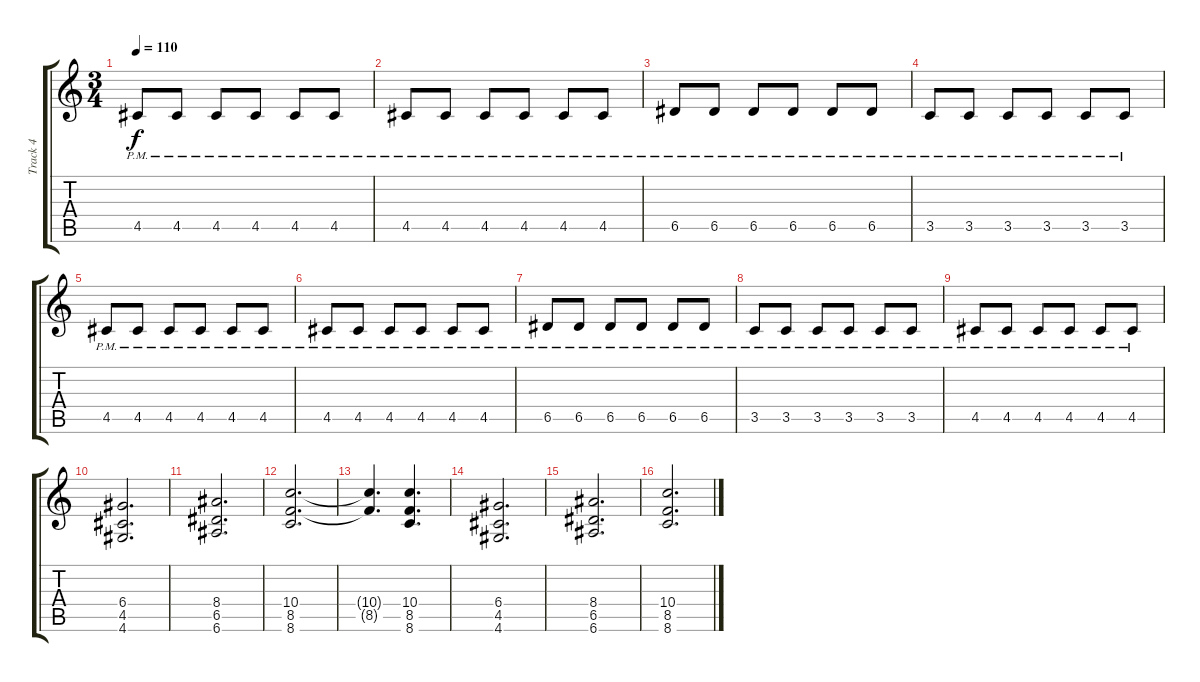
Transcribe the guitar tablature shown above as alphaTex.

\track ("Track 4" "Track 4") {instrument overdrivenguitar}
\staff {score tabs}
\tuning (E4 B3 G3 D3 A2 E2) {hide}
\ts (3 4)
\tempo 110
\clef g2
\ks c
4.5{pm}.8{dy f} 4.5{pm}.8 4.5{pm}.8 4.5{pm}.8 4.5{pm}.8 4.5{pm}.8 |
4.5{pm}.8 4.5{pm}.8 4.5{pm}.8 4.5{pm}.8 4.5{pm}.8 4.5{pm}.8 |
6.5{pm}.8 6.5{pm}.8 6.5{pm}.8 6.5{pm}.8 6.5{pm}.8 6.5{pm}.8 |
3.5{pm}.8 3.5{pm}.8 3.5{pm}.8 3.5{pm}.8 3.5{pm}.8 3.5{pm}.8 |
4.5{pm}.8 4.5{pm}.8 4.5{pm}.8 4.5{pm}.8 4.5{pm}.8 4.5{pm}.8 |
4.5{pm}.8 4.5{pm}.8 4.5{pm}.8 4.5{pm}.8 4.5{pm}.8 4.5{pm}.8 |
6.5{pm}.8 6.5{pm}.8 6.5{pm}.8 6.5{pm}.8 6.5{pm}.8 6.5{pm}.8 |
3.5{pm}.8 3.5{pm}.8 3.5{pm}.8 3.5{pm}.8 3.5{pm}.8 3.5{pm}.8 |
4.5{pm}.8 4.5{pm}.8 4.5{pm}.8 4.5{pm}.8 4.5{pm}.8 4.5{pm}.8 |
(6.4 4.5 4.6).2{d volume 16} |
(8.4 6.5 6.6).2{d} |
(10.4 8.5 8.6).2{d} |
(10.4{t} 8.5{t}).4{d} (10.4 8.5 8.6).4{d} |
(6.4 4.5 4.6).2{d} |
(8.4 6.5 6.6).2{d} |
(10.4 8.5 8.6).2{d}
